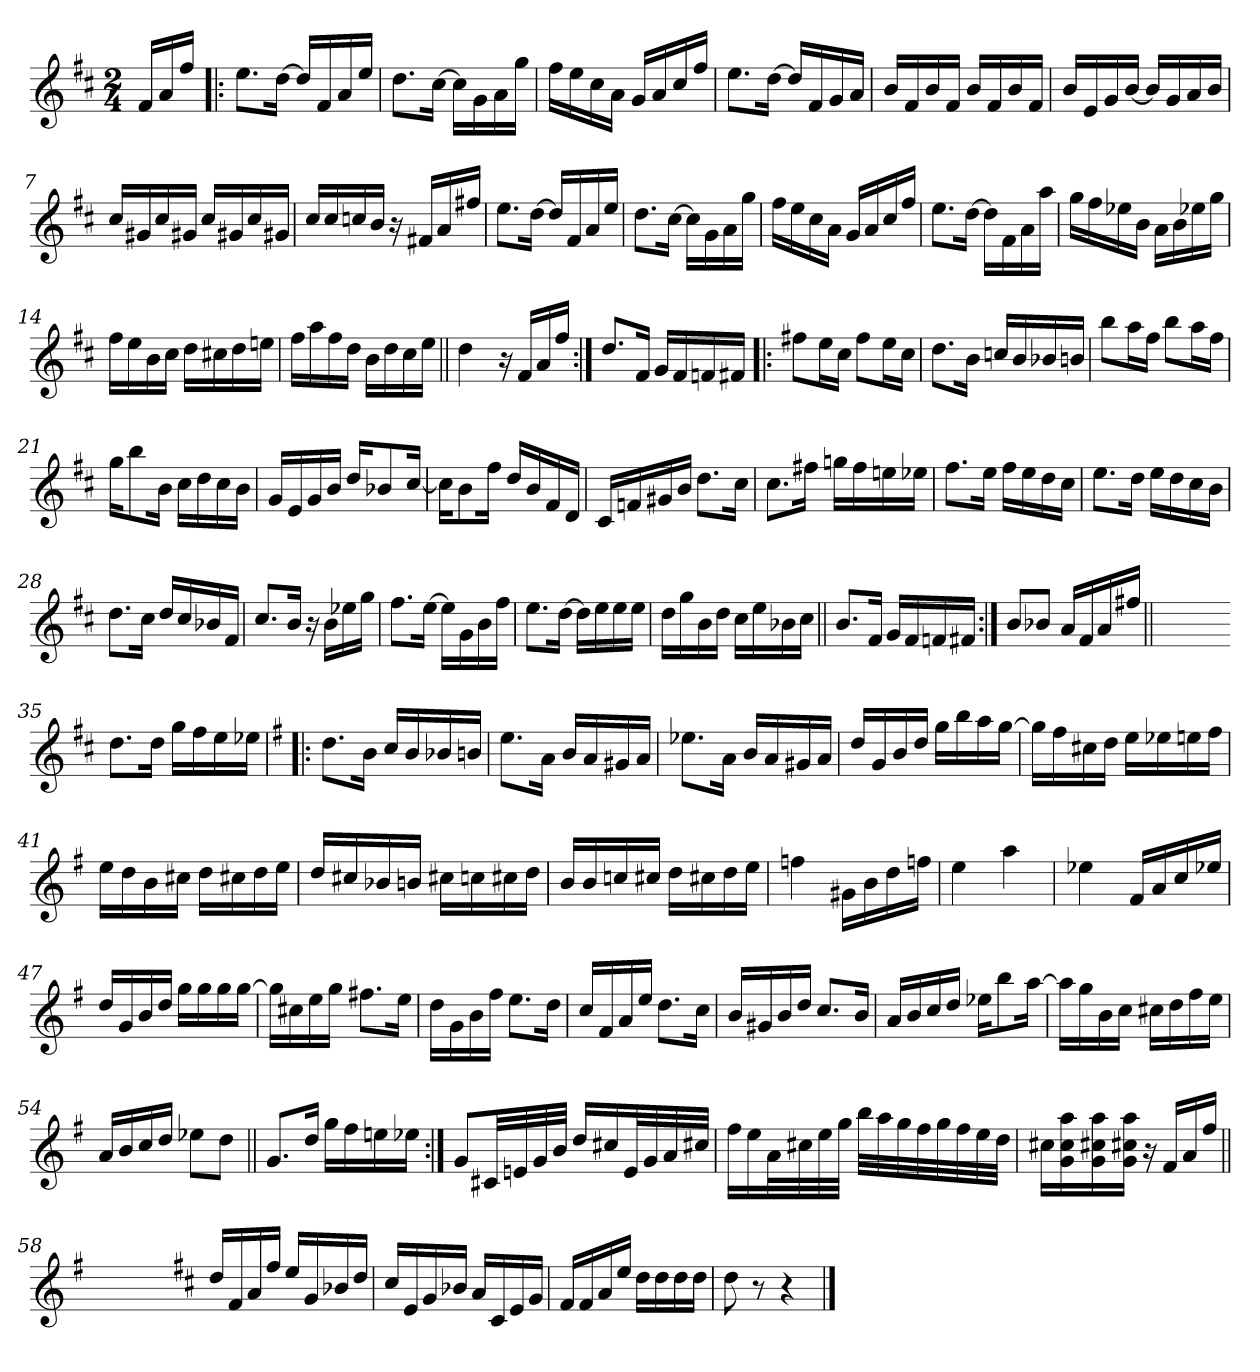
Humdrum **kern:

**kern
*part1
*staff1
*clefG2
*k[f#c#]
*D:
*M2/4
=
16f#/LL
16a/
16ff#/JJ
=1!|:
8.ee\L
[16dd\Jk
16dd/LL]
16f#/
16a/
16ee/JJ
=2
8.dd\L
[16cc#\Jk
16cc#\LL]
16g\
16a\
16gg\JJ
=3
16ff#\LL
16ee\
16cc#\
16a\JJ
16g/LL
16a/
16cc#/
16ff#/JJ
=4
8.ee\L
[16dd\Jk
16dd/LL]
16f#/
16g/
16a/JJ
!!LO:LB:g=z
=5
16b/LL
16f#/
16b/
16f#/JJ
16b/LL
16f#/
16b/
16f#/JJ
=6
16b/LL
16e/
16g/
[16b/JJ
16b/LL]
16g/
16a/
16b/JJ
=7
16cc#/LL
16g#X/
16cc#/
16g#X/JJ
16cc#/LL
16g#X/
16cc#/
16g#X/JJ
=8
16cc#/LL
16cc#/
16ccn/
16b/JJ
16r
16f#X/LL
16a/
16ff#X/JJ
!!LO:LB:g=z
=9
8.ee\L
[16dd\Jk
16dd/LL]
16f#/
16a/
16ee/JJ
=10
8.dd\L
[16cc#\Jk
16cc#\LL]
16g\
16a\
16gg\JJ
=11
16ff#\LL
16ee\
16cc#\
16a\JJ
16g/LL
16a/
16cc#/
16ff#/JJ
=12
8.ee\L
[16dd\Jk
16dd\LL]
16f#\
16a\
16aa\JJ
!!LO:LB:g=z
=13
16gg\LL
16ff#\
16ee-X\
16b\JJ
16a\LL
16b\
16ee-X\
16gg\JJ
=14
16ff#\LL
16ee\
16b\
16cc#\JJ
16dd\LL
16cc#X\
16dd\
16een\JJ
=15
16ff#\LL
16aa\
16ff#\
16dd\JJ
16b\LL
16dd\
16cc#\
16ee\JJ
=16||
4dd\
16r
16f#/LL
16a/
16ff#/JJ
!!LO:LB:g=z
=17:|!
8.dd/L
16f#/Jk
16g/LL
16f#/
16fn/
16f#X/JJ
=18!|:
8ff#X\L
16ee\L
16cc#\JJ
8ff#\L
16ee\L
16cc#\JJ
=19
8.dd\L
16b\Jk
16ccn/LL
16b/
16b-X/
16bn/JJ
=20
8bb\L
16aa\L
16ff#\JJ
8bb\L
16aa\L
16ff#\JJ
!!LO:LB:g=z
=21
16gg\KL
8bb\
16b\Jk
16cc#\LL
16dd\
16cc#\
16b\JJ
=22
16g/LL
16e/
16g/
16b/JJ
16dd/KL
8b-X/
[16cc#/Jk
=23
16cc#\KL]
8b\
16ff#\Jk
16dd/LL
16b/
16f#/
16d/JJ
=24
16c#/LL
16fn/
16g#X/
16b/JJ
8.dd\L
16cc#\Jk
!!LO:LB:g=z
=25
8.cc#\L
16ff#X\Jk
16ggn\LL
16ff#\
16een\
16ee-X\JJ
=26
8.ff#\L
16ee\Jk
16ff#\LL
16ee\
16dd\
16cc#\JJ
=27
8.ee\L
16dd\Jk
16ee\LL
16dd\
16cc#\
16b\JJ
=28
8.dd\L
16cc#\Jk
16dd/LL
16cc#/
16b-X/
16f#/JJ
!!LO:LB:g=z
=29
8.cc#/L
16b/Jk
16r
16b\LL
16ee-X\
16gg\JJ
=30
8.ff#\L
[16ee\Jk
16ee\LL]
16g\
16b\
16ff#\JJ
=31
8.ee\L
[16dd\Jk
16dd\LL]
16ee\
16ee\
16ee\JJ
=32
16dd\LL
16gg\
16b\
16dd\JJ
16cc#\LL
16ee\
16b-X\
16cc#\JJ
!!LO:LB:g=z
=33||
8.b/L
16f#/Jk
16g/LL
16f#/
16fn/
16f#X/JJ
=34:|!
8b/L
8b-X/J
16a/LL
16f#/
16a/
16ff#X/JJ
=34X341||
2ryy
!!LO:PB:g=z
=35-
8.dd\L
16dd\Jk
16gg\LL
16ff#\
16ee\
16ee-X\JJ
=36!|:
*k[f#]
*G:
8.dd\L
16b\Jk
16cc/LL
16b/
16b-X/
16bn/JJ
=37
8.ee\L
16a\Jk
16b/LL
16a/
16g#X/
16a/JJ
=38
8.ee-X\L
16a\Jk
16b/LL
16a/
16g#X/
16a/JJ
!!LO:LB:g=z
=39
16dd/LL
16g/
16b/
16dd/JJ
16gg\LL
16bb\
16aa\
[16gg\JJ
=40
16gg\LL]
16ff#\
16cc#X\
16dd\JJ
16ee\LL
16ee-X\
16een\
16ff#\JJ
=41
16ee\LL
16dd\
16b\
16cc#X\JJ
16dd\LL
16cc#X\
16dd\
16ee\JJ
=42
16dd/LL
16cc#X/
16b-X/
16bn/JJ
16cc#X\LL
16ccn\
16cc#X\
16dd\JJ
!!LO:LB:g=z
=43
16b/LL
16b/
16ccn/
16cc#X/JJ
16dd\LL
16cc#X\
16dd\
16ee\JJ
=44
4ffn\
16g#X\LL
16b\
16dd\
16ffn\JJ
=45
4ee\
4aa\
=46
4ee-X\
16f#/LL
16a/
16cc/
16ee-X/JJ
=47
16dd/LL
16g/
16b/
16dd/JJ
16gg\LL
16gg\
16gg\
[16gg\JJ
!!LO:LB:g=z
=48
16gg\LL]
16cc#X\
16ee\
16gg\JJ
8.ff#X\L
16ee\Jk
=49
16dd\LL
16g\
16b\
16ff#\JJ
8.ee\L
16dd\Jk
=50
16cc/LL
16f#/
16a/
16ee/JJ
8.dd\L
16cc\Jk
=51
16b/LL
16g#X/
16b/
16dd/JJ
8.cc/L
16b/Jk
!!LO:LB:g=z
=52
16a/LL
16b/
16cc/
16dd/JJ
16ee-X\KL
8bb\
[16aa\Jk
=53
16aa\LL]
16gg\
16b\
16cc\JJ
16cc#X\LL
16dd\
16ff#\
16ee\JJ
=54
16a/LL
16b/
16cc/
16dd/JJ
8ee-X\L
8dd\J
=55||
8.g/L
16dd/Jk
16gg\LL
16ff#\
16een\
16ee-X\JJ
!!LO:LB:g=z
=56:|!
8g/L
32c#X/LL
32en/
32g/
32b/JJJ
16dd/LL
16cc#X/
32e/L
32g/
32a/
32cc#X/JJJ
=57
16ff#\LL
16ee\
32a\L
32cc#X\
32ee\
32gg\JJJ
32bb\LLL
32aa\
32gg\
32ff#\
32gg\
32ff#\
32ee\
32dd\JJJ
=58
16cc#X\LL
16g\ 16cc#\ 16aa\
16g\ 16cc#X\ 16aa\
16g\ 16cc#X\ 16aa\JJ
16r
16f#/LL
16a/
16ff#/JJ
=58X582||
2ryy
!!LO:LB:g=z
=59-
*k[f#c#]
*D:
16dd/LL
16f#/
16a/
16ff#/JJ
16ee/LL
16g/
16b-X/
16dd/JJ
=60
16cc#/LL
16e/
16g/
16b-X/JJ
16a/LL
16c#/
16e/
16g/JJ
=61
16f#/LL
16f#/
16a/
16ee/JJ
16dd\LL
16dd\
16dd\
16dd\JJ
=62
8dd\
8r
4r
==
*-
